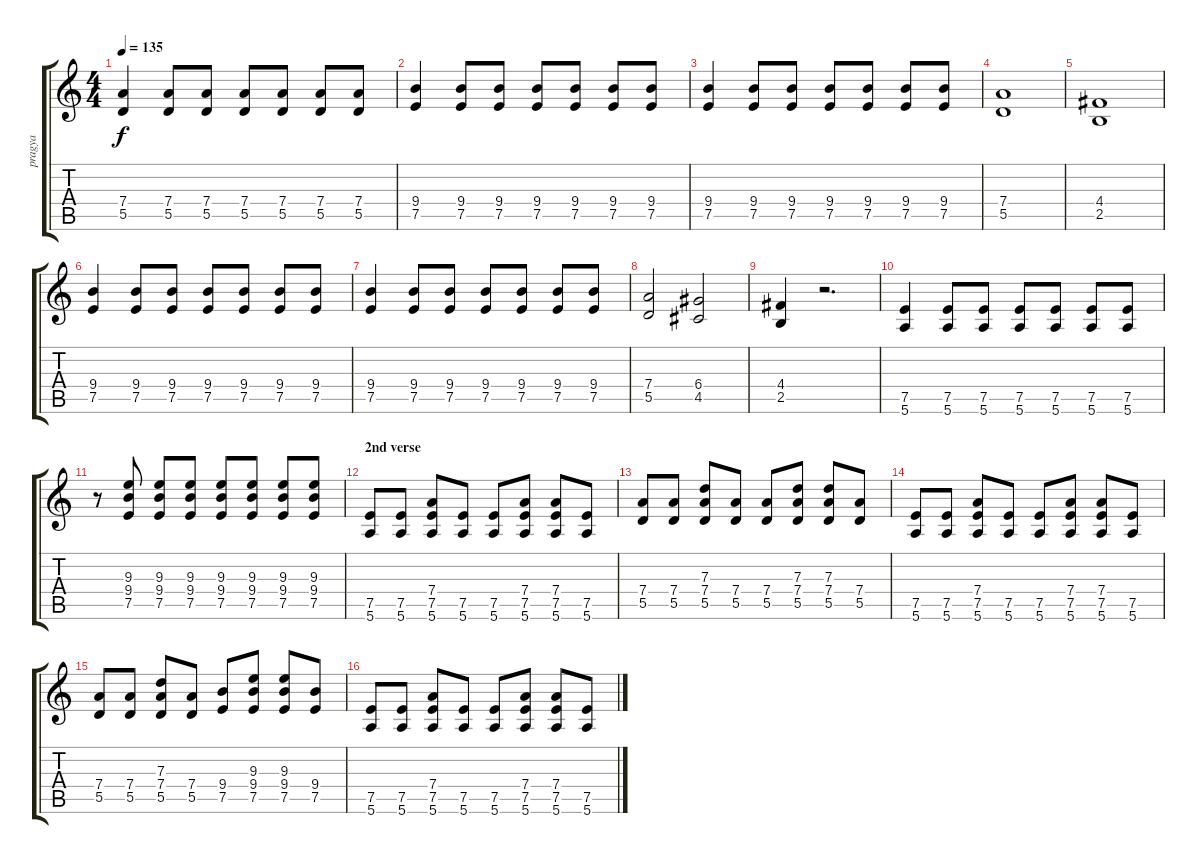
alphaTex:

\track ("pragya" "pragya") {instrument overdrivenguitar}
\staff {score tabs}
\tuning (E4 B3 G3 D3 A2 E2) {hide}
\ts (4 4)
\tempo 135
\clef g2
\ks c
(7.4 5.5).4{dy f} (7.4 5.5).8 (7.4 5.5).8 (7.4 5.5).8 (7.4 5.5).8 (7.4 5.5).8 (7.4 5.5).8 |
(9.4 7.5).4 (9.4 7.5).8 (9.4 7.5).8 (9.4 7.5).8 (9.4 7.5).8 (9.4 7.5).8 (9.4 7.5).8 |
(9.4 7.5).4 (9.4 7.5).8 (9.4 7.5).8 (9.4 7.5).8 (9.4 7.5).8 (9.4 7.5).8 (9.4 7.5).8 |
(7.4 5.5).1 |
(4.4 2.5).1 |
(9.4 7.5).4 (9.4 7.5).8 (9.4 7.5).8 (9.4 7.5).8 (9.4 7.5).8 (9.4 7.5).8 (9.4 7.5).8 |
(9.4 7.5).4 (9.4 7.5).8 (9.4 7.5).8 (9.4 7.5).8 (9.4 7.5).8 (9.4 7.5).8 (9.4 7.5).8 |
(7.4 5.5).2 (6.4 4.5).2 |
(4.4 2.5).4 r.2{d} |
(7.5 5.6).4 (7.5 5.6).8 (7.5 5.6).8 (7.5 5.6).8 (7.5 5.6).8 (7.5 5.6).8 (7.5 5.6).8 |
r.8 (9.3 9.4 7.5).8 (9.3 9.4 7.5).8 (9.3 9.4 7.5).8 (9.3 9.4 7.5).8 (9.3 9.4 7.5).8 (9.3 9.4 7.5).8 (9.3 9.4 7.5).8 |
\section ("" "2nd verse")
(7.5 5.6).8 (7.5 5.6).8 (7.4 7.5 5.6).8 (7.5 5.6).8 (7.5 5.6).8 (7.4 7.5 5.6).8 (7.4 7.5 5.6).8 (7.5 5.6).8 |
(7.4 5.5).8 (7.4 5.5).8 (7.3 7.4 5.5).8 (7.4 5.5).8 (7.4 5.5).8 (7.3 7.4 5.5).8 (7.3 7.4 5.5).8 (7.4 5.5).8 |
(7.5 5.6).8 (7.5 5.6).8 (7.4 7.5 5.6).8 (7.5 5.6).8 (7.5 5.6).8 (7.4 7.5 5.6).8 (7.4 7.5 5.6).8 (7.5 5.6).8 |
(7.4 5.5).8 (7.4 5.5).8 (7.3 7.4 5.5).8 (7.4 5.5).8 (9.4 7.5).8 (9.3 9.4 7.5).8 (9.3 9.4 7.5).8 (9.4 7.5).8 |
(7.5 5.6).8 (7.5 5.6).8 (7.4 7.5 5.6).8 (7.5 5.6).8 (7.5 5.6).8 (7.4 7.5 5.6).8 (7.4 7.5 5.6).8 (7.5 5.6).8
